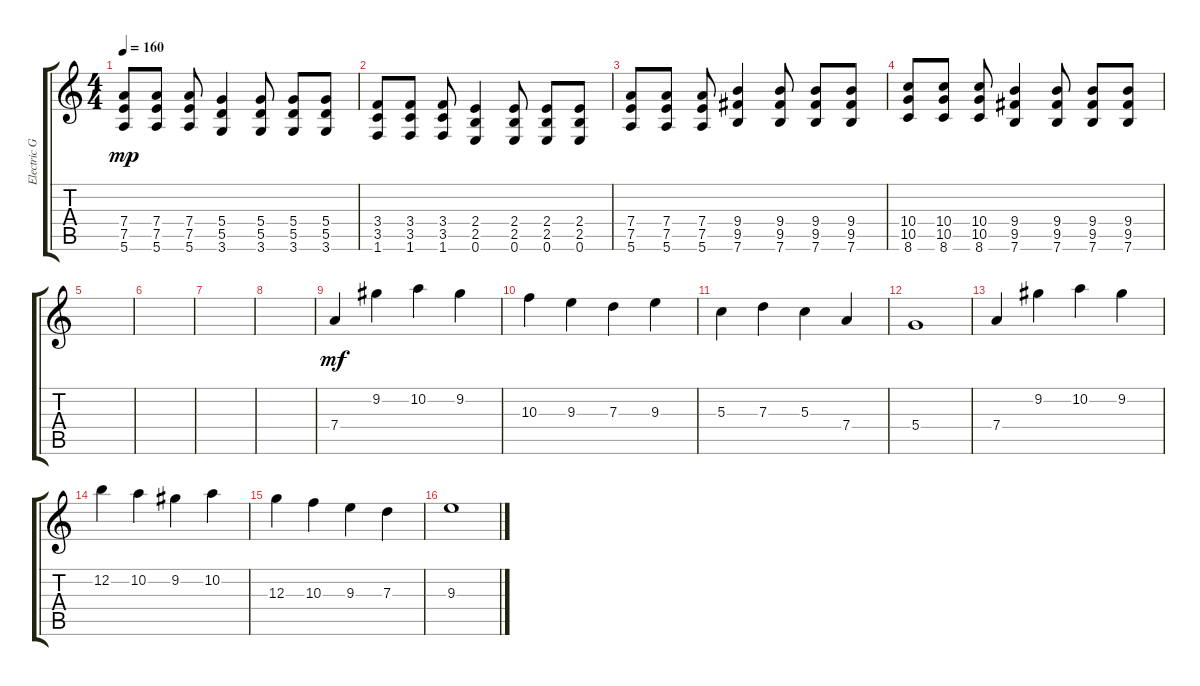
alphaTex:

\track ("Electric Guitar" "Electric G") {instrument overdrivenguitar}
\staff {score tabs}
\tuning (E4 B3 G3 D3 A2 E2) {hide}
\ts (4 4)
\tempo 160
\clef g2
\ks c
(7.4 7.5 5.6).8{dy mp} (7.4 7.5 5.6).8 (7.4 7.5 5.6).8 (5.4 5.5 3.6).4 (5.4 5.5 3.6).8 (5.4 5.5 3.6).8 (5.4 5.5 3.6).8 |
(3.4 3.5 1.6).8 (3.4 3.5 1.6).8 (3.4 3.5 1.6).8 (2.4 2.5 0.6).4 (2.4 2.5 0.6).8 (2.4 2.5 0.6).8 (2.4 2.5 0.6).8 |
(7.4 7.5 5.6).8 (7.4 7.5 5.6).8 (7.4 7.5 5.6).8 (9.4 9.5 7.6).4 (9.4 9.5 7.6).8 (9.4 9.5 7.6).8 (9.4 9.5 7.6).8 |
(10.4 10.5 8.6).8 (10.4 10.5 8.6).8 (10.4 10.5 8.6).8 (9.4 9.5 7.6).4 (9.4 9.5 7.6).8 (9.4 9.5 7.6).8 (9.4 9.5 7.6).8 |
|
|
|
|
7.4.4{dy mf} 9.2.4 10.2.4 9.2.4 |
10.3.4 9.3.4 7.3.4 9.3.4 |
5.3.4 7.3.4 5.3.4 7.4.4 |
5.4.1 |
7.4.4 9.2.4 10.2.4 9.2.4 |
12.2.4 10.2.4 9.2.4 10.2.4 |
12.3.4 10.3.4 9.3.4 7.3.4 |
9.3.1
